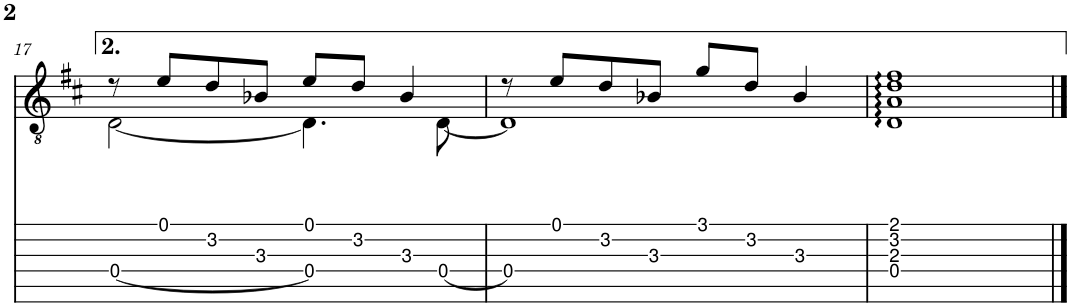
**kern	**kern
*part2	*part1
*staff2	*staff1
*I"Classical Guitar (Tablature)	*I"Classical Guitar
!!LO:PB:g=z
*	*clefGv2
*k[f#c#]	*k[f#c#]
*M4/4	*M4/4
=17	=17
*^	*^
8r	[2D	8r	[2D\
8e	.	8e/L	.
8dL	.	8d/	.
8B-XJ	.	8B-X/J	.
8eL	4.D]	8e/L	4.D\]
8dJ	.	8d/J	.
4B-	.	4B-/	.
.	[8D	.	[8D\
=18	=18	=18	=18
8r	1D]	8r	1D]
8e	.	8e/L	.
8dL	.	8d/	.
8B-XJ	.	8B-X/J	.
8gL	.	8g/L	.
8dJ	.	8d/J	.
4B-	.	4B-/	.
*v	*v	*	*
*	*v	*v
=19	=19
1D 1A 1d 1f#	1D: 1A: 1d: 1f#:
==	==
*-	*-
